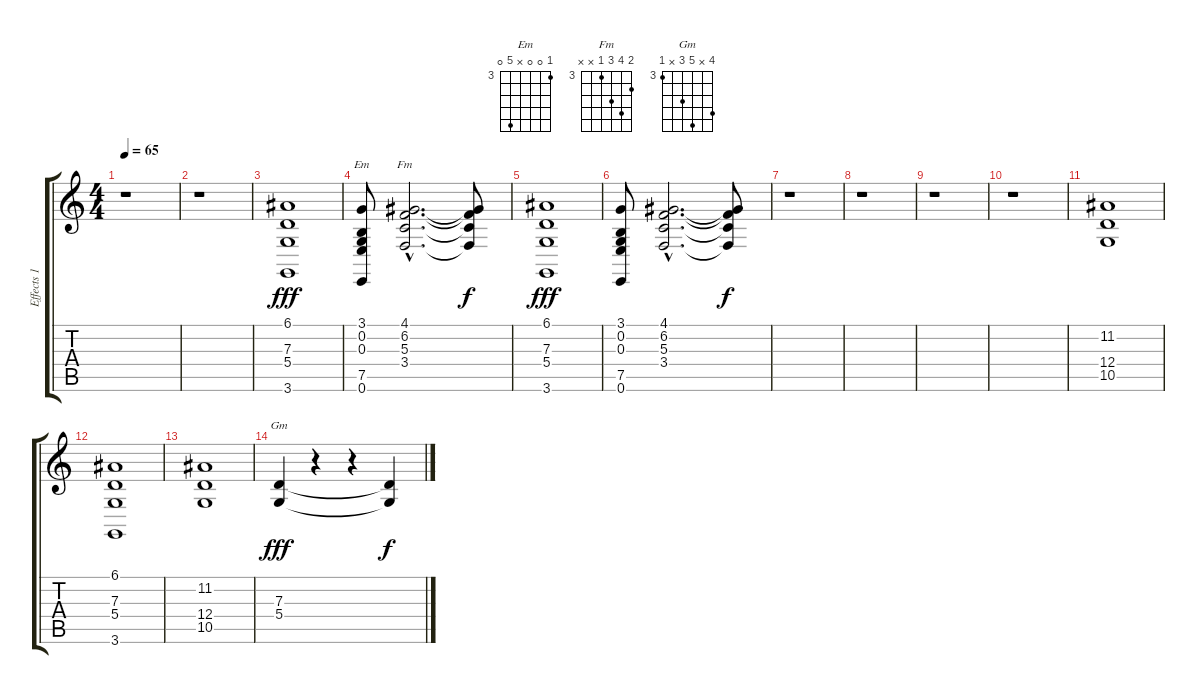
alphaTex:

\track ("Effects 1" "Effects 1") {instrument fx6goblins}
\staff {score tabs}
\tuning (E4 B3 G3 D3 A2 E2) {hide}
\chord ("Em" 3 0 0 x 7 0) {firstfret 3}
\chord ("Fm" 4 6 5 3 x x) {firstfret 3}
\chord ("Gm" 6 x 7 5 x 3) {firstfret 3}
\ts (4 4)
\tempo 65
\clef g2
\ks c
r.1{dy f} |
r.1 |
(6.1 7.3 5.4 3.6).1{dy fff} |
(3.1 0.2 0.3 7.5 0.6).8{ch "Em"} (4.1{hac} 6.2{hac} 5.3{hac} 3.4{hac}).2{d ch "Fm"} (4.1{t} 6.2{t} 5.3{t} 3.4{t}).8{dy f} |
(6.1 7.3 5.4 3.6).1{dy fff} |
(3.1 0.2 0.3 7.5 0.6).8 (4.1{hac} 6.2{hac} 5.3{hac} 3.4{hac}).2{d} (4.1{t} 6.2{t} 5.3{t} 3.4{t}).8{dy f} |
r.1 |
r.1 |
r.1 |
r.1 |
(11.2 12.4 10.5).1 |
(6.1 7.3 5.4 3.6).1 |
(11.2 12.4 10.5).1 |
(7.3 5.4).4{ch "Gm" dy fff} r.4 r.4 (7.3{t} 5.4{t}).4{dy f}
